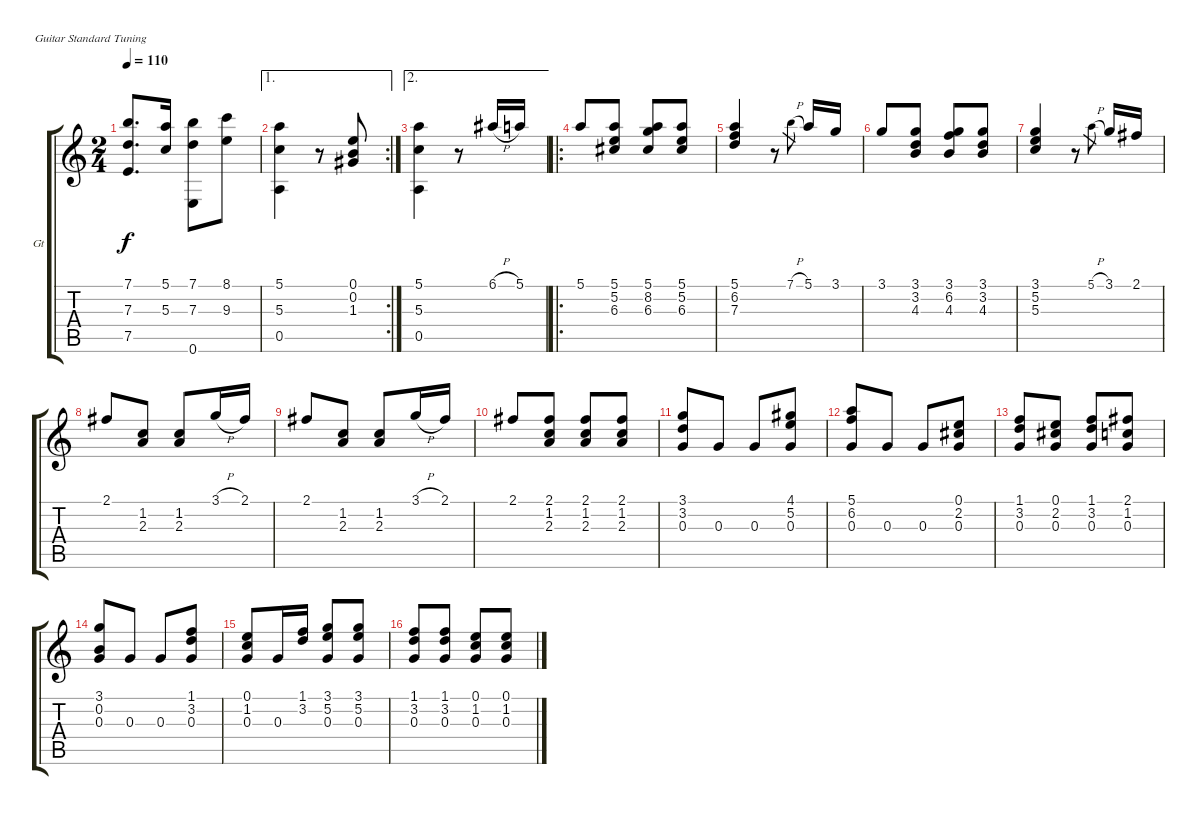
\defaultSystemsLayout 4
\bracketExtendMode groupsimilarinstruments
\firstSystemTrackNameOrientation horizontal
\otherSystemsTrackNameOrientation horizontal
\track ("Guitar" "Gt") {instrument acousticguitarnylon}
\staff {score tabs}
\tuning (E4 B3 G3 D3 A2 E2)
\ts (2 4)
\tempo 110
\clef g2
\scale
0.316456
\ks c
(7.1 7.3 7.5).8{d dy f beam invert} (5.1 5.3).16 (7.1 7.3 0.6).8{beam invert} (8.1 9.3).8 |
\ae 1
\rc 2
\scale
0.341772 (5.1 5.3 0.5).4{beam invert} r.8 (0.1 0.2 1.3).8{beam invert} |
\ae 2
\scale
0.341772 (5.1 5.3 0.5).4{beam invert} r.8 6.1{h}.16{beam invert} 5.1.16 |
\ro
\scale
0.358663 5.1.8{beam invert} (5.1 5.2 6.3).8 (5.1 8.2 6.3).8{beam invert} (5.1 5.2 6.3).8 |
\scale
0.340426 (5.1 6.2 7.3).4{beam invert} r.8 7.1{h}.8{gr beam invert} 5.1.16{beam invert} 3.1.16 |
\scale
0.300912 3.1.8{beam invert} (3.1 3.2 4.3).8 (3.1 6.2 4.3).8{beam invert} (3.1 3.2 4.3).8 |
\scale
0.38674 (3.1 5.2 5.3).4{beam invert} r.8 5.1{h}.8{gr beam invert} 3.1.16{beam invert} 2.1.16 |
\scale
0.30663 2.1.8{beam invert} (1.2 2.3).8 (1.2 2.3).8{beam invert} 3.1{h}.16 2.1.16 |
\scale
0.30663 2.1.8{beam invert} (1.2 2.3).8 (1.2 2.3).8{beam invert} 3.1{h}.16 2.1.16 |
\scale
0.30719 2.1.8{beam invert} (2.1 1.2 2.3).8 (2.1 1.2 2.3).8{beam invert} (2.1 1.2 2.3).8 |
\scale
0.346405 (3.1 3.2 0.3).8{beam invert} 0.3.8 0.3.8{beam invert} (4.1 5.2 0.3).8 |
\scale
0.346405 (5.1 6.2 0.3).8{beam invert} 0.3.8 0.3.8{beam invert} (0.1 2.2 0.3).8 |
\scale
0.385321 (1.1 3.2 0.3).8{beam invert} (0.1 2.2 0.3).8 (1.1 3.2 0.3).8{beam invert} (2.1 1.2 0.3).8 |
\scale
0.281346 (3.1 0.2 0.3).8{beam invert} 0.3.8 0.3.8{beam invert} (1.1 3.2 0.3).8 |
\scale
0.333333 (0.1 1.2 0.3).8{beam invert} 0.3.16 (1.1 3.2).16 (3.1 5.2 0.3).8{beam invert} (3.1 5.2 0.3).8 |
\scale
0.330935 (1.1 3.2 0.3).8{beam invert} (1.1 3.2 0.3).8 (0.1 1.2 0.3).8{beam invert} (0.1 1.2 0.3).8
